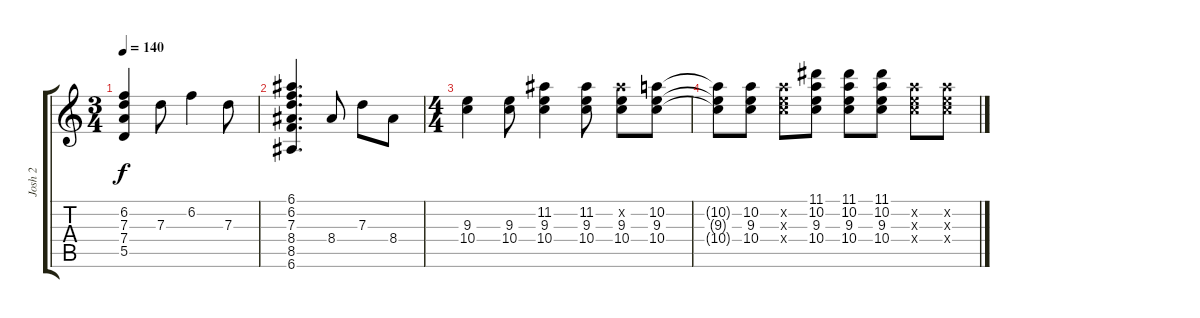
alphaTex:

\track ("Josh 2" "Josh 2") {instrument electricguitarclean}
\staff {score tabs}
\tuning (E4 B3 G3 D3 A2 E2) {hide}
\ts (3 4)
\tempo 140
\clef g2
\ks c
(6.2 7.3 7.4 5.5).4{dy f} 7.3.8 6.2.4 7.3.8 |
(6.1 6.2 7.3 8.4 8.5 6.6).4{d} 8.4.8 7.3.8 8.4.8 |
\ts (4 4)
(9.3 10.4).4 (9.3 10.4).8 (11.2 9.3 10.4).4 (11.2 9.3 10.4).8 (11.2{x} 9.3 10.4).8 (10.2 9.3 10.4).8 |
(10.2{t} 9.3{t} 10.4{t}).8 (10.2 9.3 10.4).8 (10.2{x} 9.3{x} 10.4{x}).8 (11.1 10.2 9.3 10.4).8 (11.1 10.2 9.3 10.4).8 (11.1 10.2 9.3 10.4).8 (10.2{x} 9.3{x} 10.4{x}).8 (10.2{x} 9.3{x} 10.4{x}).8
